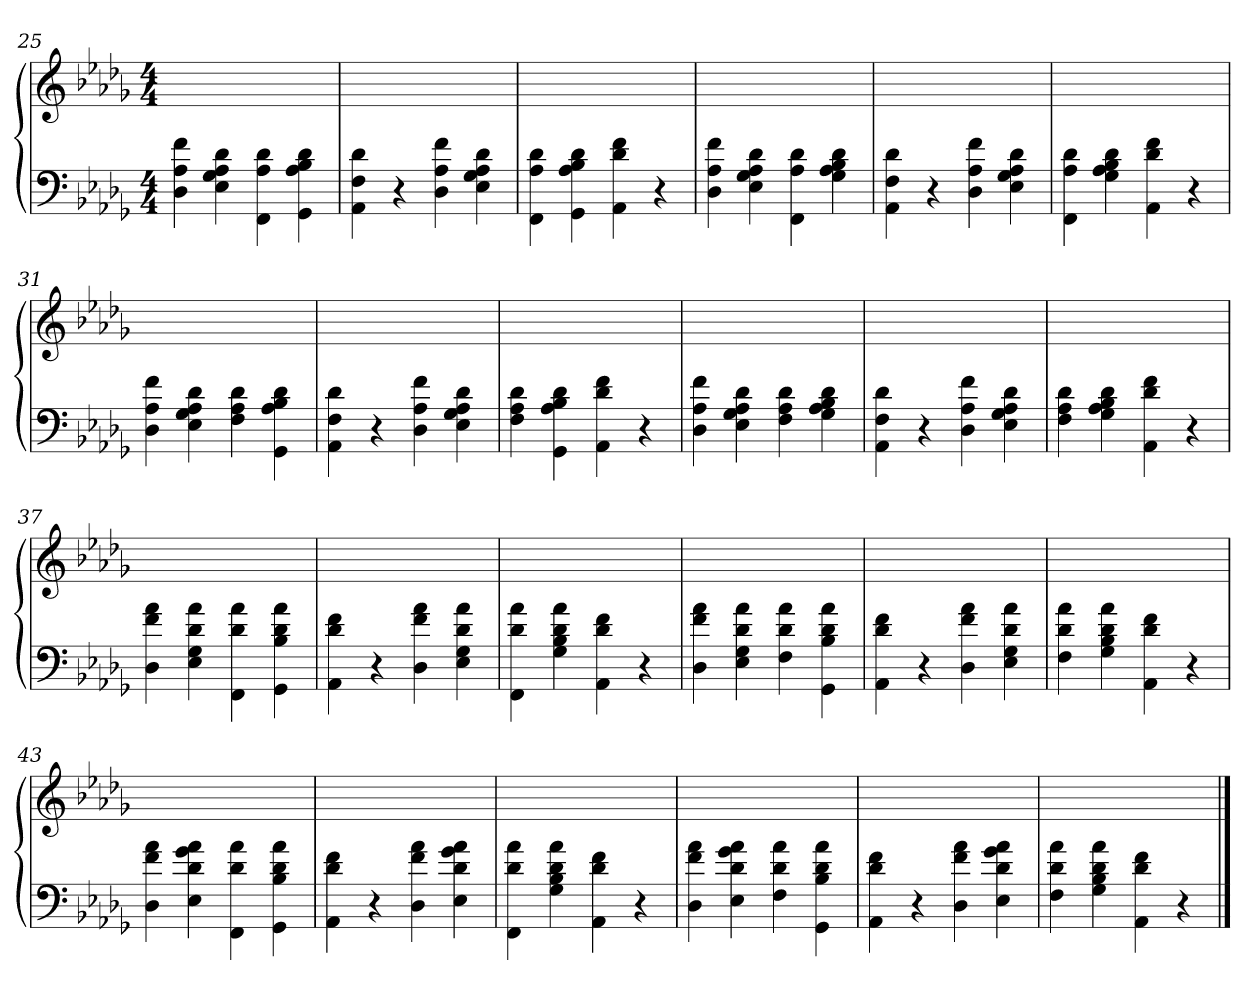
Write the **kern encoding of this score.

**kern	**kern
*part2	*part1
*staff2	*staff1
*clefF4	*clefG2
*k[b-e-a-d-g-]	*k[b-e-a-d-g-]
*D-:	*D-:
*M4/4	*M4/4
=25	=25
4D- 4A- 4f	1ryy
4E- 4G- 4A- 4d-	.
4FF 4A- 4d-	.
4GG- 4A- 4B- 4d-	.
=26	=26
4AA- 4F 4d-	1ryy
4r	.
4D- 4A- 4f	.
4E- 4G- 4A- 4d-	.
=27	=27
4FF 4A- 4d-	1ryy
4GG- 4A- 4B- 4d-	.
4AA- 4d- 4f	.
4r	.
=28	=28
4D- 4A- 4f	1ryy
4E- 4G- 4A- 4d-	.
4FF 4A- 4d-	.
4G- 4A- 4B- 4d-	.
=29	=29
4AA- 4F 4d-	1ryy
4r	.
4D- 4A- 4f	.
4E- 4G- 4A- 4d-	.
=30	=30
4FF 4A- 4d-	1ryy
4G- 4A- 4B- 4d-	.
4AA- 4d- 4f	.
4r	.
=31	=31
4D- 4A- 4f	1ryy
4E- 4G- 4A- 4d-	.
4F 4A- 4d-	.
4GG- 4A- 4B- 4d-	.
=32	=32
4AA- 4F 4d-	1ryy
4r	.
4D- 4A- 4f	.
4E- 4G- 4A- 4d-	.
=33	=33
4F 4A- 4d-	1ryy
4GG- 4A- 4B- 4d-	.
4AA- 4d- 4f	.
4r	.
=34	=34
4D- 4A- 4f	1ryy
4E- 4G- 4A- 4d-	.
4F 4A- 4d-	.
4G- 4A- 4B- 4d-	.
=35	=35
4AA- 4F 4d-	1ryy
4r	.
4D- 4A- 4f	.
4E- 4G- 4A- 4d-	.
=36	=36
4F 4A- 4d-	1ryy
4G- 4A- 4B- 4d-	.
4AA- 4d- 4f	.
4r	.
=37	=37
4D- 4f 4a-	1ryy
4E- 4G- 4d- 4a-	.
4FF 4d- 4a-	.
4GG- 4B- 4d- 4a-	.
=38	=38
4AA- 4d- 4f	1ryy
4r	.
4D- 4f 4a-	.
4E- 4G- 4d- 4a-	.
=39	=39
4FF 4d- 4a-	1ryy
4G- 4B- 4d- 4a-	.
4AA- 4d- 4f	.
4r	.
=40	=40
4D- 4f 4a-	1ryy
4E- 4G- 4d- 4a-	.
4F 4d- 4a-	.
4GG- 4B- 4d- 4a-	.
=41	=41
4AA- 4d- 4f	1ryy
4r	.
4D- 4f 4a-	.
4E- 4G- 4d- 4a-	.
=42	=42
4F 4d- 4a-	1ryy
4G- 4B- 4d- 4a-	.
4AA- 4d- 4f	.
4r	.
=43	=43
4D- 4f 4a-	1ryy
4E- 4d- 4g- 4a-	.
4FF 4d- 4a-	.
4GG- 4B- 4d- 4a-	.
=44	=44
4AA- 4d- 4f	1ryy
4r	.
4D- 4f 4a-	.
4E- 4d- 4g- 4a-	.
=45	=45
4FF 4d- 4a-	1ryy
4G- 4B- 4d- 4a-	.
4AA- 4d- 4f	.
4r	.
=46	=46
4D- 4f 4a-	1ryy
4E- 4d- 4g- 4a-	.
4F 4d- 4a-	.
4GG- 4B- 4d- 4a-	.
=47	=47
4AA- 4d- 4f	1ryy
4r	.
4D- 4f 4a-	.
4E- 4d- 4g- 4a-	.
=48	=48
4F 4d- 4a-	1ryy
4G- 4B- 4d- 4a-	.
4AA- 4d- 4f	.
4r	.
==	==
*-	*-
